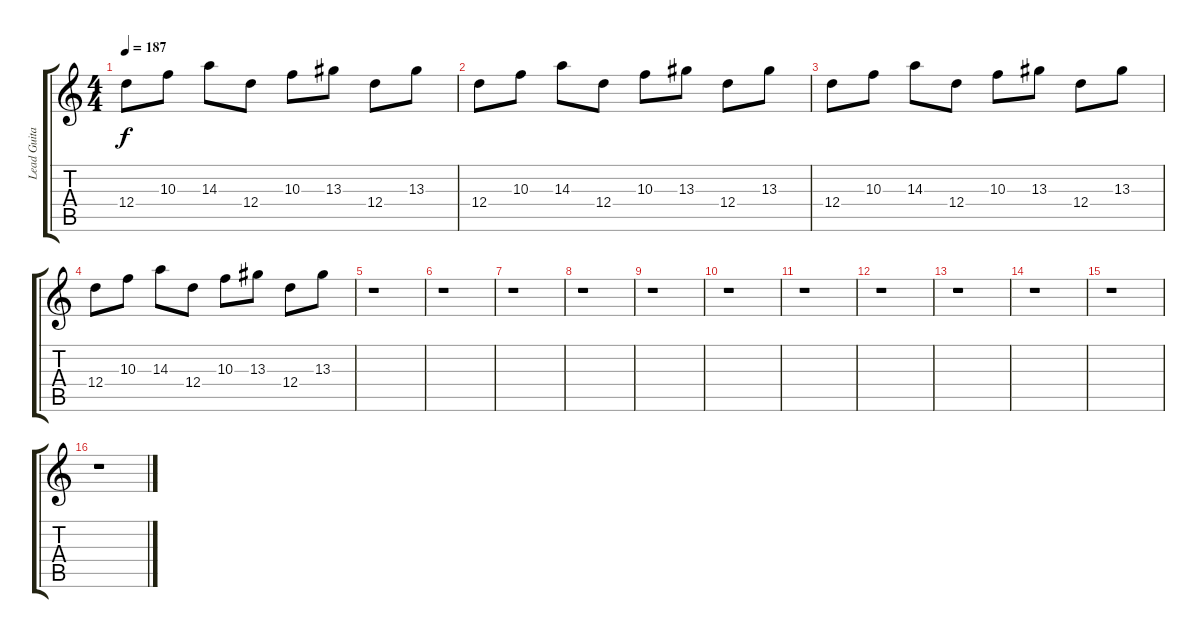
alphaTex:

\track ("Lead Guitar" "Lead Guita") {instrument distortionguitar}
\staff {score tabs}
\tuning (E4 B3 G3 D3 A2 E2) {hide}
\ts (4 4)
\tempo 187
\clef g2
\ks c
12.4.8{dy f volume 16 instrument electricguitarclean} 10.3.8 14.3.8 12.4.8 10.3.8 13.3.8 12.4.8 13.3.8 |
12.4.8 10.3.8 14.3.8 12.4.8 10.3.8 13.3.8 12.4.8 13.3.8 |
12.4.8 10.3.8 14.3.8 12.4.8 10.3.8 13.3.8 12.4.8 13.3.8 |
12.4.8 10.3.8 14.3.8 12.4.8 10.3.8 13.3.8 12.4.8 13.3.8 |
r.1 |
r.1 |
r.1 |
r.1 |
r.1 |
r.1 |
r.1 |
r.1 |
r.1 |
r.1 |
r.1 |
r.1
